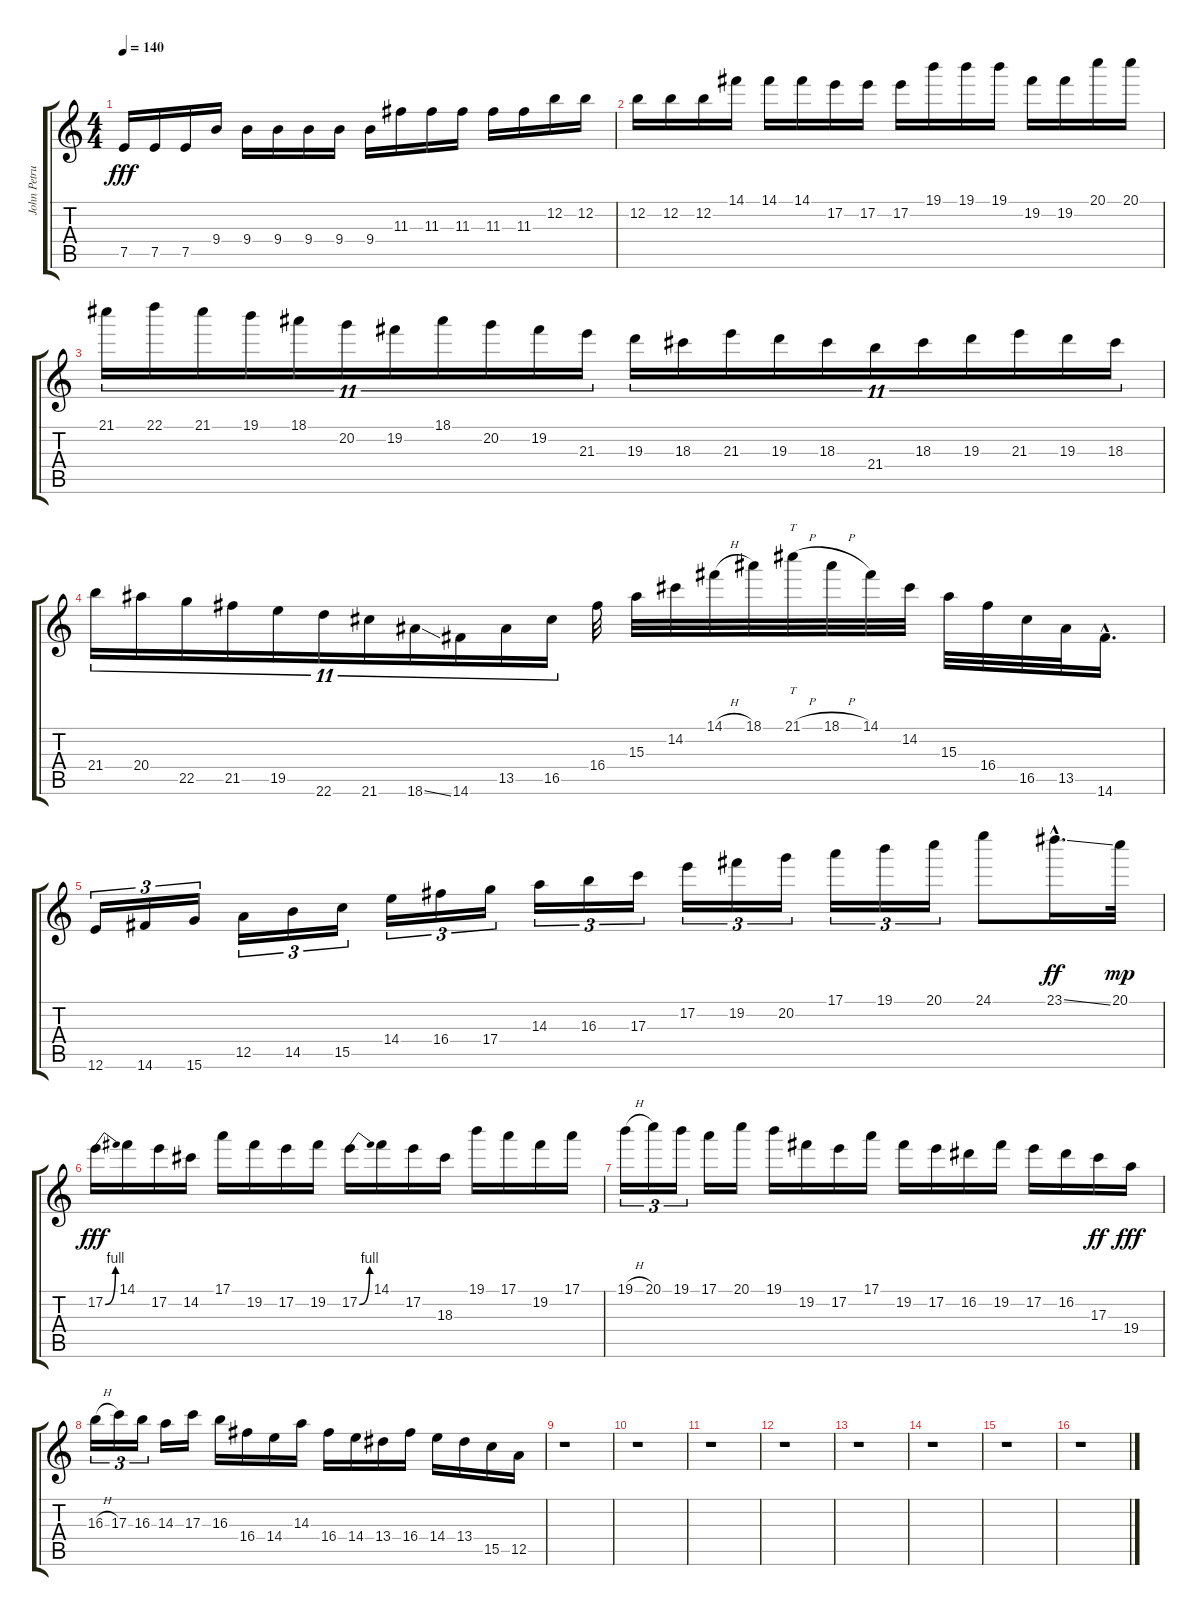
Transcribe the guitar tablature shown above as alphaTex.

\track ("John Petrucci Solo" "John Petru") {instrument distortionguitar}
\staff {score tabs}
\tuning (E4 B3 G3 D3 A2 E2) {hide}
\ts (4 4)
\tempo 140
\clef g2
\ks c
7.5.16{dy fff} 7.5.16 7.5.16 9.4.16 9.4.16 9.4.16 9.4.16 9.4.16 9.4.16 11.3.16 11.3.16 11.3.16 11.3.16 11.3.16 12.2.16 12.2.16 |
12.2.16 12.2.16 12.2.16 14.1.16 14.1.16 14.1.16 17.2.16 17.2.16 17.2.16 19.1.16 19.1.16 19.1.16 19.2.16 19.2.16 20.1.16 20.1.16 |
21.1.16{tu (11 8)} 22.1.16{tu (11 8)} 21.1.16{tu (11 8)} 19.1.16{tu (11 8)} 18.1.16{tu (11 8)} 20.2.16{tu (11 8)} 19.2.16{tu (11 8)} 18.1.16{tu (11 8)} 20.2.16{tu (11 8)} 19.2.16{tu (11 8)} 21.3.16{tu (11 8)} 19.3.16{tu (11 8)} 18.3.16{tu (11 8)} 21.3.16{tu (11 8)} 19.3.16{tu (11 8)} 18.3.16{tu (11 8)} 21.4.16{tu (11 8)} 18.3.16{tu (11 8)} 19.3.16{tu (11 8)} 21.3.16{tu (11 8)} 19.3.16{tu (11 8)} 18.3.16{tu (11 8)} |
21.4.16{tu (11 8)} 20.4.16{tu (11 8)} 22.5.16{tu (11 8)} 21.5.16{tu (11 8)} 19.5.16{tu (11 8)} 22.6.16{tu (11 8)} 21.6.16{tu (11 8)} 18.6{ss}.16{tu (11 8)} 14.6.16{tu (11 8)} 13.5.16{tu (11 8)} 16.5.16{tu (11 8)} 16.4.32 15.3.32 14.2.32 14.1{h}.32 18.1.32 21.1{h}.32{tt} 18.1{h}.32 14.1.32 14.2.32 15.3.32 16.4.32 16.5.32 13.5.32 14.6{hac}.16{d} |
12.6.16{tu (3 2)} 14.6.16{tu (3 2)} 15.6.16{tu (3 2)} 12.5.16{tu (3 2)} 14.5.16{tu (3 2)} 15.5.16{tu (3 2)} 14.4.16{tu (3 2)} 16.4.16{tu (3 2)} 17.4.16{tu (3 2)} 14.3.16{tu (3 2)} 16.3.16{tu (3 2)} 17.3.16{tu (3 2)} 17.2.16{tu (3 2)} 19.2.16{tu (3 2)} 20.2.16{tu (3 2)} 17.1.16{tu (3 2)} 19.1.16{tu (3 2)} 20.1.16{tu (3 2)} 24.1.8 23.1{ss hac}.16{d dy ff} 20.1.32{dy mp} |
17.2{be (bend 0 0 60 4)}.16{dy fff} 14.1.16 17.2.16 14.2.16 17.1.16 19.2.16 17.2.16 19.2.16 17.2{be (bend 0 0 60 4)}.16 14.1.16 17.2.16 18.3.16 19.1.16 17.1.16 19.2.16 17.1.16 |
19.1{h}.16{tu (3 2) volume 8} 20.1.16{tu (3 2)} 19.1.16{tu (3 2)} 17.1.16 20.1.16 19.1.16 19.2.16 17.2.16 17.1.16 19.2.16 17.2.16 16.2.16 19.2.16 17.2.16 16.2.16 17.3.16{dy ff} 19.4.16{dy fff} |
16.3{h}.16{tu (3 2)} 17.3.16{tu (3 2)} 16.3.16{tu (3 2)} 14.3.16 17.3.16 16.3.16 16.4.16 14.4.16 14.3.16 16.4.16 14.4.16 13.4.16 16.4.16 14.4.16 13.4.16 15.5.16 12.5.16 |
r.1 |
r.1 |
r.1 |
r.1 |
r.1 |
r.1 |
r.1 |
r.1
